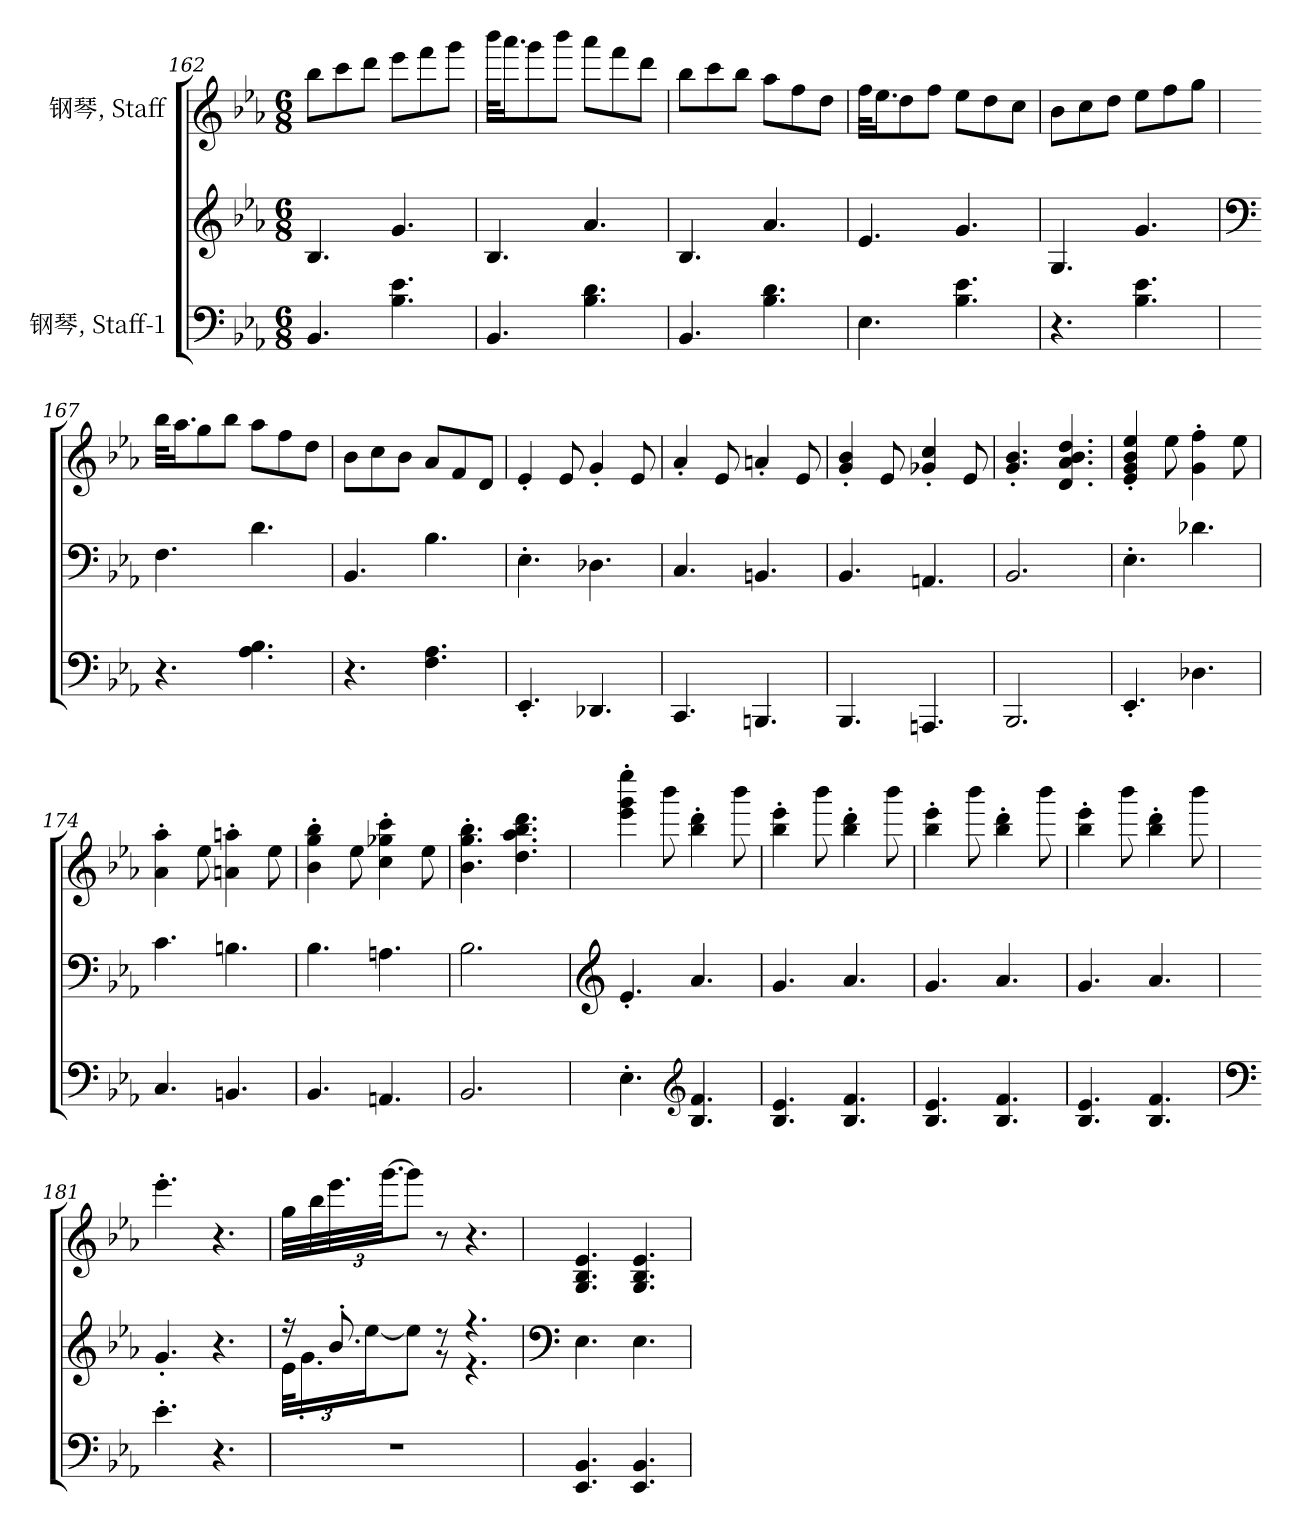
**kern	**kern	**kern
*part2	*part2	*part1
*staff3	*staff2	*staff1
*I"钢琴, Staff-1	*	*I"钢琴, Staff
*clefF4	*clefG2	*clefG2
*k[b-e-a-]	*k[b-e-a-]	*k[b-e-a-]
*M6/8	*M6/8	*M6/8
=162	=162	=162
4.BB-/	4.B-/	8bb-\L
.	.	8ccc\
.	.	8ddd\J
4.B-\ 4.e-\	4.g/	8eee-\L
.	.	8fff\
.	.	8ggg\J
=163	=163	=163
4.BB-/	4.B-/	32bbb-\KLL
.	.	16.aaa-\J
.	.	8ggg\
.	.	8bbb-\J
4.B-\ 4.d\	4.a-/	8aaa-\L
.	.	8fff\
.	.	8ddd\J
=164	=164	=164
4.BB-/	4.B-/	8bb-\L
.	.	8ccc\
.	.	8bb-\J
4.B-\ 4.d\	4.a-/	8aa-\L
.	.	8ff\
.	.	8dd\J
!!LO:LB:g=z
=165	=165	=165
4.E-\	4.e-/	32ff\KLL
.	.	16.ee-\J
.	.	8dd\
.	.	8ff\J
4.B-\ 4.e-\	4.g/	8ee-\L
.	.	8dd\
.	.	8cc\J
=166	=166	=166
4.r	4.G/	8b-\L
.	.	8cc\
.	.	8dd\J
4.B-\ 4.e-\	4.g/	8ee-\L
.	.	8ff\
.	.	8gg\J
=167	=167	=167
*	*clefF4	*
4.r	4.F\	32bb-\KLL
.	.	16.aa-\J
.	.	8gg\
.	.	8bb-\J
4.A-\ 4.B-\	4.d\	8aa-\L
.	.	8ff\
.	.	8dd\J
=168	=168	=168
4.r	4.BB-/	8b-\L
.	.	8cc\
.	.	8b-\J
4.F\ 4.A-\	4.B-\	8a-/L
.	.	8f/
.	.	8d/J
=169	=169	=169
4.EE-'/	4.E-'\	4e-'/
.	.	8e-/
4.DD-X/	4.D-X\	4g'/
.	.	8e-/
!!LO:PB:g=z
=170	=170	=170
4.CC/	4.C/	4a-'/
.	.	8e-/
4.BBBn/	4.BBn/	4an'/
.	.	8e-/
=171	=171	=171
4.BBB-/	4.BB-/	4g/' 4b-/'
.	.	8e-/
4.AAAn/	4.AAn/	4g-X/' 4cc/'
.	.	8e-/
=172	=172	=172
2.BBB-/	2.BB-/	4.g/' 4.b-/'
.	.	4.d/ 4.a-/ 4.b-/ 4.dd/
=173	=173	=173
4.EE-'/	4.E-'\	4e-/' 4g/' 4b-/' 4ee-/'
.	.	8ee-\
4.D-X\	4.d-X\	4g\' 4ff\'
.	.	8ee-\
=174	=174	=174
4.C/	4.c\	4a-\' 4aa-\'
.	.	8ee-\
4.BBn/	4.Bn\	4an\' 4aan\'
.	.	8ee-\
=175	=175	=175
4.BB-/	4.B-\	4b-\' 4gg\' 4bb-\'
.	.	8ee-\
4.AAn/	4.An\	4cc\' 4gg-X\' 4ccc\'
.	.	8ee-\
=176	=176	=176
2.BB-/	2.B-\	4.b-\' 4.gg\' 4.bb-\'
.	.	4.dd\ 4.aa-\ 4.bb-\ 4.ddd\
!!LO:LB:g=z
=177	=177	=177
*	*clefG2	*
4.E-'\	4.e-'/	4eee-\' 4ggg\' 4eeee-\'
.	.	8bbb-\
*clefG2	*	*
4.B-/ 4.f/	4.a-/	4bb-\' 4ddd\'
.	.	8bbb-\
=178	=178	=178
4.B-/ 4.e-/	4.g/	4bb-\' 4eee-\'
.	.	8bbb-\
4.B-/ 4.f/	4.a-/	4bb-\' 4ddd\'
.	.	8bbb-\
=179	=179	=179
4.B-/ 4.e-/	4.g/	4bb-\' 4eee-\'
.	.	8bbb-\
4.B-/ 4.f/	4.a-/	4bb-\' 4ddd\'
.	.	8bbb-\
=180	=180	=180
4.B-/ 4.e-/	4.g/	4bb-\' 4eee-\'
.	.	8bbb-\
4.B-/ 4.f/	4.a-/	4bb-\' 4ddd\'
.	.	8bbb-\
=181	=181	=181
*clefF4	*	*
4.e-'\	4.g'/	4.eee-'\
4.r	4.r	4.r
=182	=182	=182
*	*^	*
*	*	*Xbrackettup	*
2.r	16r	48e-\KLL	32gg\LLL
.	.	24.g'\	.
.	.	.	32bb-\
*	*	*	*Xbrackettup
.	8.b-'/	.	48.eee-\
.	.	[24ee-\J	.
.	.	.	[48.ggg\JJ
.	.	8ee-\J]	8ggg\J]
.	8r	8r	8r
.	4.r	4.r	4.r
*	*v	*v	*
!!LO:LB:g=z
=183	=183	=183
*	*clefF4	*
4.EE-/ 4.BB-/	4.E-\	4.G/ 4.B-/ 4.e-/
4.EE-/ 4.BB-/	4.E-\	4.G/ 4.B-/ 4.e-/
=	=	=
*-	*-	*-
